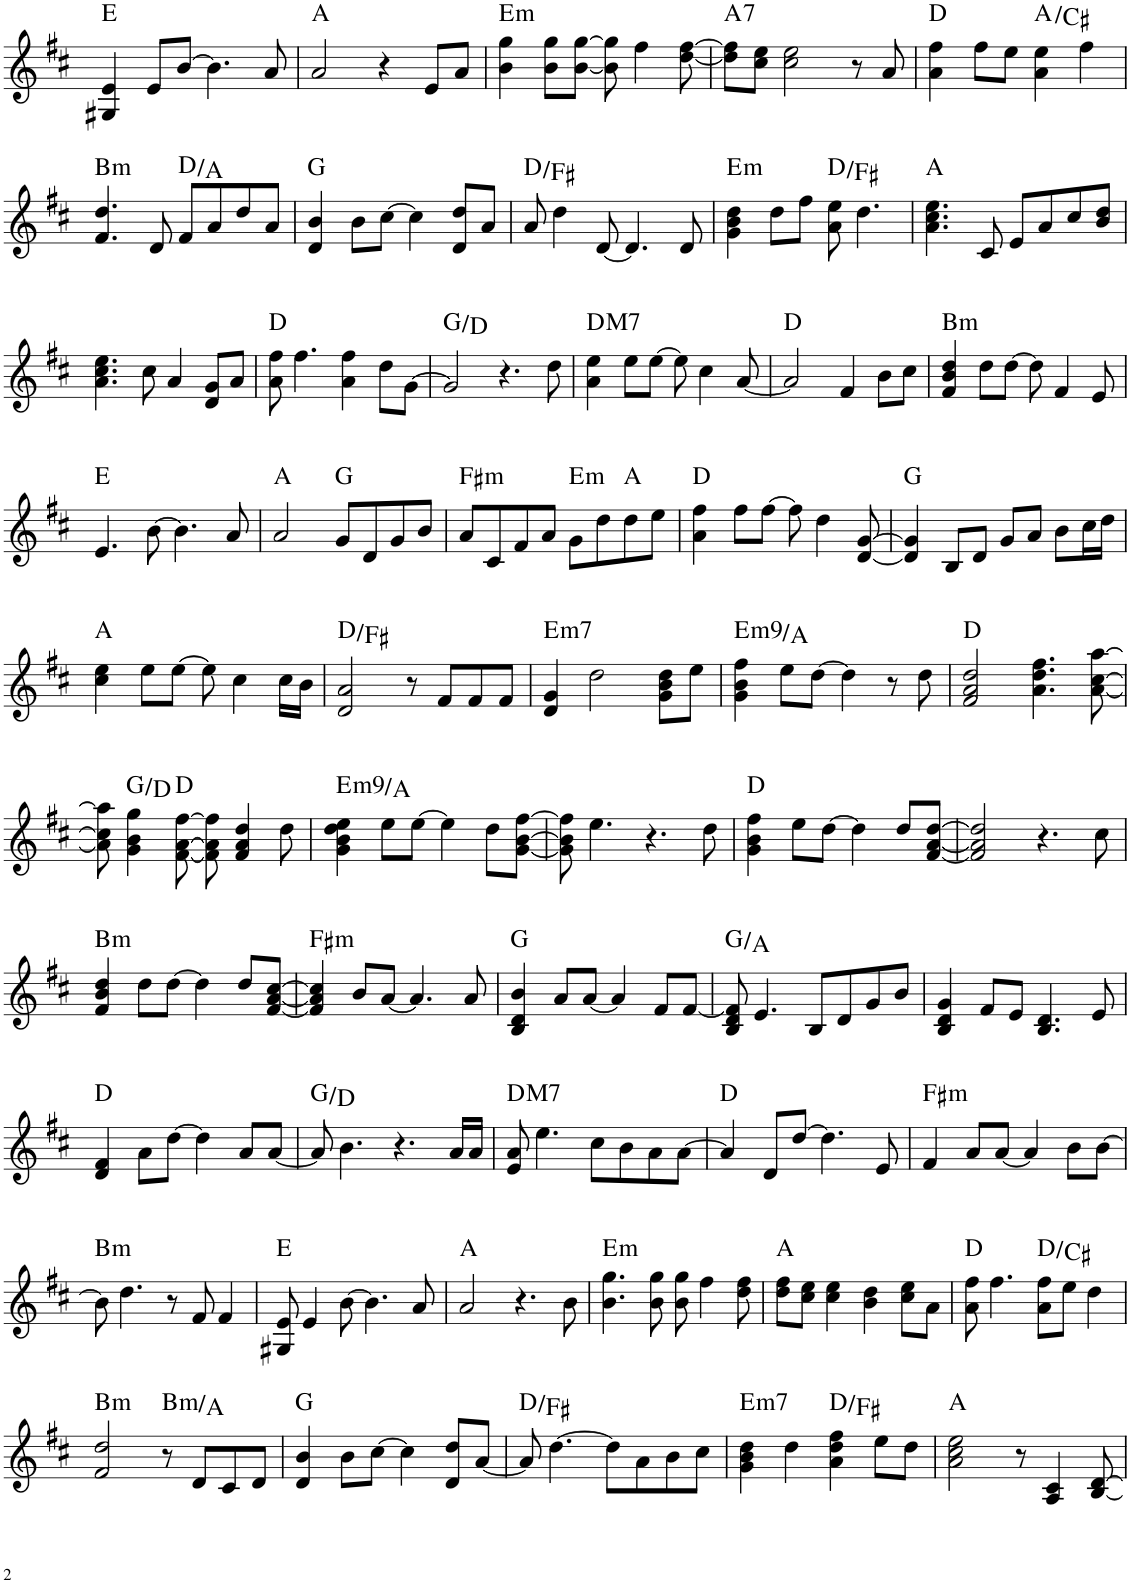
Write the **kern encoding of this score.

**kern	**harte
*part1	*part1
*staff1	*
*I"Piano	*
*I'Pno.	*
!!LO:PB:g=z
*clefG2	*
*k[f#c#]	*
*M4/4	*
=48	=48
4G#X/ 4e/	E:maj
8e/L	.
[8b/J	.
4.b\]	.
8a/	.
=49	=49
2a/	A:maj
4r	.
8e/L	.
8a/J	.
=50	=50
!	!LO:H:kt=m
4b\ 4gg\	E:min
8b\ 8gg\L	.
[8b\ [8gg\J	.
8b\] 8gg\]	.
4ff#\	.
[8dd\ [8ff#\	.
=51	=51
!	!LO:H:kt=7
8dd\] 8ff#\]L	A:7
8cc#\ 8ee\J	.
2cc#\ 2ee\	.
8r	.
8a/	.
=52	=52
4a\ 4ff#\	D:maj
8ff#\L	.
8ee\J	.
4a\ 4ee\	A:maj/3
4ff#\	.
!!LO:LB:g=z
=53	=53
!	!LO:H:kt=m
4.f#/ 4.dd/	B:min
8d/	.
8f#/L	D:maj/5
8a/	.
8dd/	.
8a/J	.
=54	=54
4d/ 4b/	G:maj
8b\L	.
[8cc#\J	.
4cc#\]	.
8d/ 8dd/L	.
8a/J	.
=55	=55
8a/	D:maj/3
4dd\	.
[8d/	.
4.d/]	.
8d/	.
=56	=56
!	!LO:H:kt=m
4g\ 4b\ 4dd\	E:min
8dd\L	.
8ff#\J	.
8a\ 8ee\	D:maj/3
4.dd\	.
=57	=57
4.a\ 4.cc#\ 4.ee\	A:maj
8c#/	.
8e/L	.
8a/	.
8cc#/	.
8b/ 8dd/J	.
!!LO:LB:g=z
=58	=58
4.a\ 4.cc#\ 4.ee\	.
8cc#\	.
4a/	.
8d/ 8g/L	.
8a/J	.
=59	=59
8a\ 8ff#\	D:maj
4.ff#\	.
4a\ 4ff#\	.
8dd\L	.
[8g\J	.
=60	=60
2g/]	G:maj/5
4.r	.
8dd\	.
=61	=61
!	!LO:H:kt=M7
4a\ 4ee\	D:maj7
8ee\L	.
[8ee\J	.
8ee\]	.
4cc#\	.
[8a/	.
=62	=62
2a/]	D:maj
4f#/	.
8b\L	.
8cc#\J	.
=63	=63
!	!LO:H:kt=m
4f#/ 4b/ 4dd/	B:min
8dd\L	.
[8dd\J	.
8dd\]	.
4f#/	.
8e/	.
!!LO:LB:g=z
=64	=64
4.e/	E:maj
[8b\	.
4.b\]	.
8a/	.
=65	=65
2a/	A:maj
8g/L	G:maj
8d/	.
8g/	.
8b/J	.
=66	=66
!	!LO:H:kt=m
8a/L	F#:min
8c#/	.
8f#/	.
8a/J	.
!	!LO:H:kt=m
8g\L	E:min
8dd\	.
8dd\	A:maj
8ee\J	.
=67	=67
4a\ 4ff#\	D:maj
8ff#\L	.
[8ff#\J	.
8ff#\]	.
4dd\	.
[8d/ [8g/	.
=68	=68
4d/] 4g/]	G:maj
8B/L	.
8d/J	.
8g/L	.
8a/J	.
8b\L	.
16cc#\L	.
16dd\JJ	.
!!LO:LB:g=z
=69	=69
4cc#\ 4ee\	A:maj
8ee\L	.
[8ee\J	.
8ee\]	.
4cc#\	.
16cc#\LL	.
16b\JJ	.
=70	=70
2d/ 2a/	D:maj/3
8r	.
8f#/L	.
8f#/	.
8f#/J	.
=71	=71
!	!LO:H:kt=m7
4d/ 4g/	E:min7
2dd\	.
8g\ 8b\ 8dd\L	.
8ee\J	.
=72	=72
!	!LO:H:kt=m9
4g\ 4b\ 4ff#\	E:min9/4
8ee\L	.
[8dd\J	.
4dd\]	.
8r	.
8dd\	.
=73	=73
2f#/ 2a/ 2dd/	D:maj
4.a\ 4.dd\ 4.ff#\	.
[8a\ [8cc#\ [8aa\	.
!!LO:LB:g=z
=74	=74
8a\] 8cc#\] 8aa\]	.
4g\ 4b\ 4gg\	G:maj/5
[8f#\ [8a\ [8ff#\	D:maj
8f#\] 8a\] 8ff#\]	.
4f#/ 4a/ 4dd/	.
8dd\	.
=75	=75
!	!LO:H:kt=m9
4g\ 4b\ 4dd\ 4ee\	E:min9/4
8ee\L	.
[8ee\J	.
4ee\]	.
8dd\L	.
[8g\ [8b\ [8ff#\J	.
=76	=76
8g\] 8b\] 8ff#\]	.
4.ee\	.
4.r	.
8dd\	.
=77	=77
4g\ 4b\ 4ff#\	D:maj
8ee\L	.
[8dd\J	.
4dd\]	.
8dd/L	.
[8f#/ [8a/ [8dd/J	.
=78	=78
2f#/] 2a/] 2dd/]	.
4.r	.
8cc#\	.
!!LO:LB:g=z
=79	=79
!	!LO:H:kt=m
4f#/ 4b/ 4dd/	B:min
8dd\L	.
[8dd\J	.
4dd\]	.
8dd/L	.
[8f#/ [8a/ [8cc#/J	.
=80	=80
!	!LO:H:kt=m
4f#/] 4a/] 4cc#/]	F#:min
8b/L	.
[8a/J	.
4.a/]	.
8a/	.
=81	=81
4B/ 4d/ 4b/	G:maj
8a/L	.
[8a/J	.
4a/]	.
8f#/L	.
[8f#/J	.
=82	=82
8B/ 8d/ 8f#/]	G:maj/2
4.e/	.
8B/L	.
8d/	.
8g/	.
8b/J	.
=83	=83
4B/ 4d/ 4g/	.
8f#/L	.
8e/J	.
4.B/ 4.d/	.
8e/	.
!!LO:LB:g=z
=84	=84
4d/ 4f#/	D:maj
8a\L	.
[8dd\J	.
4dd\]	.
8a/L	.
[8a/J	.
=85	=85
8a/]	G:maj/5
4.b\	.
4.r	.
16a/LL	.
16a/JJ	.
=86	=86
!	!LO:H:kt=M7
8e/ 8a/	D:maj7
4.ee\	.
8cc#\L	.
8b\	.
8a\	.
[8a\J	.
=87	=87
4a/]	D:maj
8d/L	.
[8dd/J	.
4.dd\]	.
8e/	.
=88	=88
!	!LO:H:kt=m
4f#/	F#:min
8a/L	.
[8a/J	.
4a/]	.
8b\L	.
[8b\J	.
!!LO:LB:g=z
=89	=89
!	!LO:H:kt=m
8b\]	B:min
4.dd\	.
8r	.
8f#/	.
4f#/	.
=90	=90
8G#X/ 8e/	E:maj
4e/	.
[8b\	.
4.b\]	.
8a/	.
=91	=91
2a/	A:maj
4.r	.
8b\	.
=92	=92
!	!LO:H:kt=m
4.b\ 4.gg\	E:min
8b\ 8gg\	.
8b\ 8gg\	.
4ff#\	.
8dd\ 8ff#\	.
=93	=93
8dd\ 8ff#\L	A:maj
8cc#\ 8ee\J	.
4cc#\ 4ee\	.
4b\ 4dd\	.
8cc#\ 8ee\L	.
8a\J	.
=94	=94
8a\ 8ff#\	D:maj
4.ff#\	.
8a\ 8ff#\L	D:maj/7
8ee\J	.
4dd\	.
!!LO:LB:g=z
=95	=95
!	!LO:H:kt=m
2f#/ 2dd/	B:min
!	!LO:H:kt=m
8r	B:min/b7
8d/L	.
8c#/	.
8d/J	.
=96	=96
4d/ 4b/	G:maj
8b\L	.
[8cc#\J	.
4cc#\]	.
8d/ 8dd/L	.
[8a/J	.
=97	=97
8a/]	D:maj/3
[4.dd\	.
8dd\L]	.
8a\	.
8b\	.
8cc#\J	.
=98	=98
!	!LO:H:kt=m7
4g\ 4b\ 4dd\	E:min7
4dd\	.
4a\ 4dd\ 4ff#\	D:maj/3
8ee\L	.
8dd\J	.
=99	=99
2a\ 2cc#\ 2ee\	A:maj
8r	.
4A/ 4c#/	.
[8B/ [8d/	.
=	=
*-	*-
